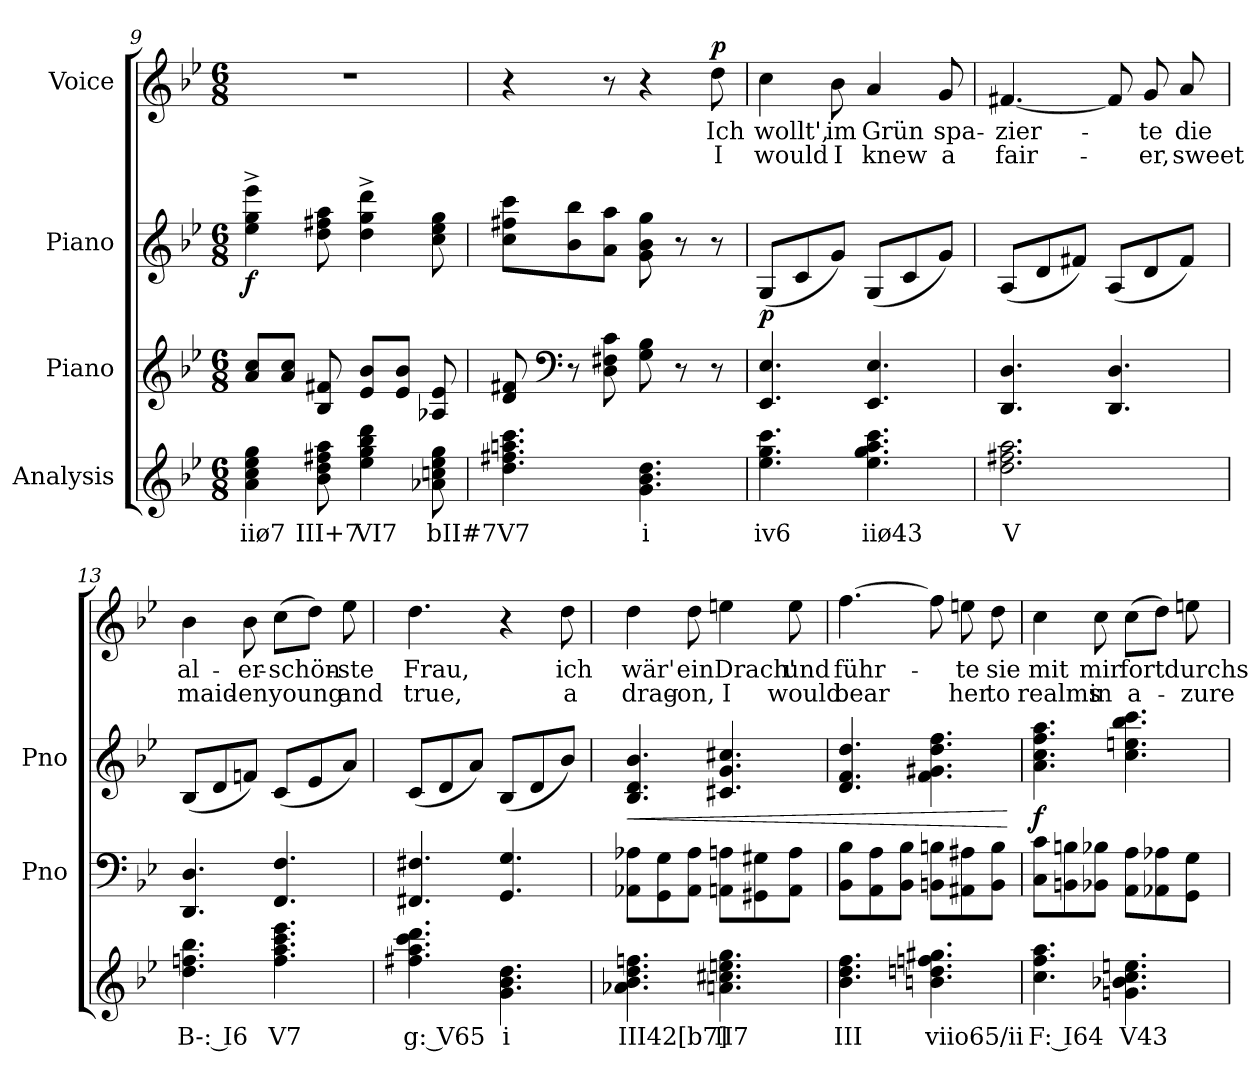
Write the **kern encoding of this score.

**kern	**text	**kern	**dynam	**kern	**dynam	**kern	**text	**text	**dynam
*part4	*part4	*part3	*part3	*part2	*part2	*part1	*part1	*part1	*part1
*staff4	*staff4	*staff3	*staff3	*staff2	*staff2	*staff1	*staff1	*staff1	*staff1
*I"Analysis	*	*I"Piano	*	*I"Piano	*	*I"Voice	*	*	*
*	*	*I'Pno	*	*I'Pno	*	*	*	*	*
*	*	*clefG2	*	*clefG2	*	*clefG2	*	*	*
*k[b-e-]	*	*k[b-e-]	*	*k[b-e-]	*	*k[b-e-]	*	*	*
*M6/8	*	*M6/8	*	*M6/8	*	*M6/8	*	*	*
=9	=9	=9	=9	=9	=9	=9	=9	=9	=9
!	!	!	!	!	!LO:DY:b	!	!	!	!
4a 4cc 4ee- 4gg	iiø7	8a/ 8cc/L	.	4ee-\^ 4gg\^ 4eee-\^	f	2.r	.	.	.
.	.	8a/ 8cc/J	.	.	.	.	.	.	.
8b- 8dd 8ff#X 8aa	III+7	8B-/ 8f#X/	.	8dd\ 8ff#X\ 8aa\	.	.	.	.	.
4ee- 4gg 4bb- 4ddd	VI7	8e-/ 8b-/L	.	4dd\^ 4gg\^ 4ddd\^	.	.	.	.	.
.	.	8e-/ 8b-/J	.	.	.	.	.	.	.
8a-X 8ccn 8ee- 8gg	bII#7	8A-X/ 8e-/	.	8cc\ 8ee-\ 8gg\	.	.	.	.	.
=10	=10	=10	=10	=10	=10	=10	=10	=10	=10
4.dd 4.ff#X 4.aan 4.ccc	V7	8d/ 8f#X/	.	8cc\ 8ff#X\ 8ccc\L	.	4r	.	.	.
*	*	*clefF4	*	*	*	*	*	*	*
.	.	8r	.	8b-\ 8bb-\	.	.	.	.	.
.	.	8D\ 8F#X\ 8c\	.	8a\ 8aa\J	.	8r	.	.	.
4.g 4.b- 4.dd	i	8G\ 8B-\	.	8g\ 8b-\ 8gg\	.	4r	.	.	.
.	.	8r	.	8r	.	.	.	.	.
!	!	!	!	!	!	!	!LO:LY:b	!LO:LY:b	!LO:DY:a
.	.	8r	.	8r	.	8dd\	Ich	I	p
=11	=11	=11	=11	=11	=11	=11	=11	=11	=11
!	!	!	!LO:DY:a	!	!	!	!LO:LY:b	!LO:LY:b	!
4.ee- 4.gg 4.ccc	iv6	4.EE-/ 4.E-/	p	(<8G/L	.	4cc\	wollt',	would	.
.	.	.	.	8c/	.	.	.	.	.
!	!	!	!	!	!	!	!LO:LY:b	!LO:LY:b	!
.	.	.	.	8g/J)	.	8b-\	im	I	.
!	!	!	!	!	!	!	!LO:LY:b	!LO:LY:b	!
4.ee- 4.gg 4.aa 4.ccc	iiø43	4.EE-/ 4.E-/	.	(<8G/L	.	4a/	Grün	knew	.
.	.	.	.	8c/	.	.	.	.	.
!	!	!	!	!	!	!	!LO:LY:b	!LO:LY:b	!
.	.	.	.	8g/J)	.	8g/	spa-	a	.
=12	=12	=12	=12	=12	=12	=12	=12	=12	=12
!	!	!	!	!	!	!	!LO:LY:b	!LO:LY:b	!
2.dd 2.ff#X 2.aa	V	4.DD/ 4.D/	.	(<8A/L	.	[4.f#X/	-zier-	fair-	.
.	.	.	.	8d/	.	.	.	.	.
.	.	.	.	8f#X/J)	.	.	.	.	.
.	.	4.DD/ 4.D/	.	(<8A/L	.	8f#/]	.	.	.
!	!	!	!	!	!	!	!LO:LY:b	!LO:LY:b	!
.	.	.	.	8d/	.	8g/	-te	-er,	.
!	!	!	!	!	!	!	!LO:LY:b	!LO:LY:b	!
.	.	.	.	8f#/J)	.	8a/	die	sweet	.
!!LO:LB:g=z
=13	=13	=13	=13	=13	=13	=13	=13	=13	=13
!	!	!	!	!	!	!	!LO:LY:b	!LO:LY:b	!
4.dd 4.ffn 4.bb-	B-: I6	4.DD/ 4.D/	.	(<8B-/L	.	4b-\	al-	maid-	.
.	.	.	.	8d/	.	.	.	.	.
!	!	!	!	!	!	!	!LO:LY:b	!LO:LY:b	!
.	.	.	.	8fn/J)	.	8b-\	-er-	-en	.
!	!	!	!	!	!	!	!LO:LY:b	!LO:LY:b	!
4.ff 4.aa 4.ccc 4.eee-	V7	4.FF/ 4.F/	.	(<8c/L	.	(>8cc\L	-schön-	young	.
.	.	.	.	8e-/	.	8dd\J)	.	.	.
!	!	!	!	!	!	!	!LO:LY:b	!LO:LY:b	!
.	.	.	.	8a/J)	.	8ee-\	-ste	and	.
=14	=14	=14	=14	=14	=14	=14	=14	=14	=14
!	!	!	!	!	!	!	!LO:LY:b	!LO:LY:b	!
4.ff#X 4.aa 4.ccc 4.ddd	g: V65	4.FF#X/ 4.F#X/	.	(<8c/L	.	4.dd\	Frau,	true,	.
.	.	.	.	8d/	.	.	.	.	.
.	.	.	.	8a/J)	.	.	.	.	.
4.g 4.b- 4.dd	i	4.GG/ 4.G/	.	(<8B-/L	.	4r	.	.	.
.	.	.	.	8d/	.	.	.	.	.
!	!	!	!	!	!	!	!LO:LY:b	!LO:LY:b	!
.	.	.	.	8b-/J)	.	8dd\	ich	a	.
=15	=15	=15	=15	=15	=15	=15	=15	=15	=15
!	!	!	!	!	!LO:HP:b	!	!	!	!
!	!	!	!	!	!	!	!LO:LY:b	!LO:LY:b	!
4.a-X 4.b- 4.dd 4.ffn	III42[b7]	8AA-X\ 8A-X\L	.	4.B-/ 4.d/ 4.b-/	<	4dd\	wär'	drag-	.
.	.	8GG\ 8G\	.	.	.	.	.	.	.
!	!	!	!	!	!	!	!LO:LY:b	!LO:LY:b	!
.	.	8AA-\ 8A-\J	.	.	.	8dd\	ein	-on,	.
!	!	!	!	!	!	!	!LO:LY:b	!LO:LY:b	!
4.an 4.cc#X 4.een 4.gg	II7	8AAn\ 8An\L	.	4.c#X/ 4.g/ 4.cc#X/	.	4een\	Drach'	I	.
.	.	8GG#X\ 8G#X\	.	.	.	.	.	.	.
!	!	!	!	!	!	!	!LO:LY:b	!LO:LY:b	!
.	.	8AA\ 8A\J	.	.	.	8ee\	und	would	.
=16	=16	=16	=16	=16	=16	=16	=16	=16	=16
!	!	!	!	!	!	!	!LO:LY:b	!LO:LY:b	!
4.b- 4.dd 4.ff	III	8BB-\ 8B-\L	.	4.d/ 4.f/ 4.dd/	.	[4.ff\	führ-	bear	.
.	.	8AA\ 8A\	.	.	.	.	.	.	.
.	.	8BB-\ 8B-\J	.	.	.	.	.	.	.
4.bn 4.ddn 4.ffn 4.gg#X	viio65/ii	8BBn\ 8Bn\L	.	4.f\ 4.g#X\ 4.dd\ 4.ff\	.	8ff\]	.	.	.
!	!	!	!	!	!	!	!LO:LY:b	!LO:LY:b	!
.	.	8AA#X\ 8A#X\	.	.	.	8een\	-te	her	.
!	!	!	!	!	!	!	!LO:LY:b	!LO:LY:b	!
.	.	8BB\ 8B\J	.	.	.	8dd\	sie	to	.
.	.	.	.	.	[	.	.	.	.
!!LO:PB:g=z
=17	=17	=17	=17	=17	=17	=17	=17	=17	=17
!	!	!	!	!	!LO:DY:b	!	!LO:LY:b	!LO:LY:b	!
4.cc 4.ff 4.aa	F: I64	8C\ 8c\L	.	4.a\ 4.cc\ 4.ff\ 4.aa\	f	4cc\	mit	realms	.
.	.	8BBn\ 8Bn\	.	.	.	.	.	.	.
!	!	!	!	!	!	!	!LO:LY:b	!LO:LY:b	!
.	.	8BB-X\ 8B-X\J	.	.	.	8cc\	mir	in	.
!	!	!	!	!	!	!	!LO:LY:b	!LO:LY:b	!
4.gn 4.b-X 4.cc 4.een	V43	8AA\ 8A\L	.	4.cc\ 4.een\ 4.bb-\ 4.ccc\	.	(>8cc\L	fort	a-	.
.	.	8AA-X\ 8A-X\	.	.	.	8dd\J)	.	.	.
!	!	!	!	!	!	!	!LO:LY:b	!LO:LY:b	!
.	.	8GG\ 8G\J	.	.	.	8een\	durchs	-zure	.
=	=	=	=	=	=	=	=	=	=
*-	*-	*-	*-	*-	*-	*-	*-	*-	*-
